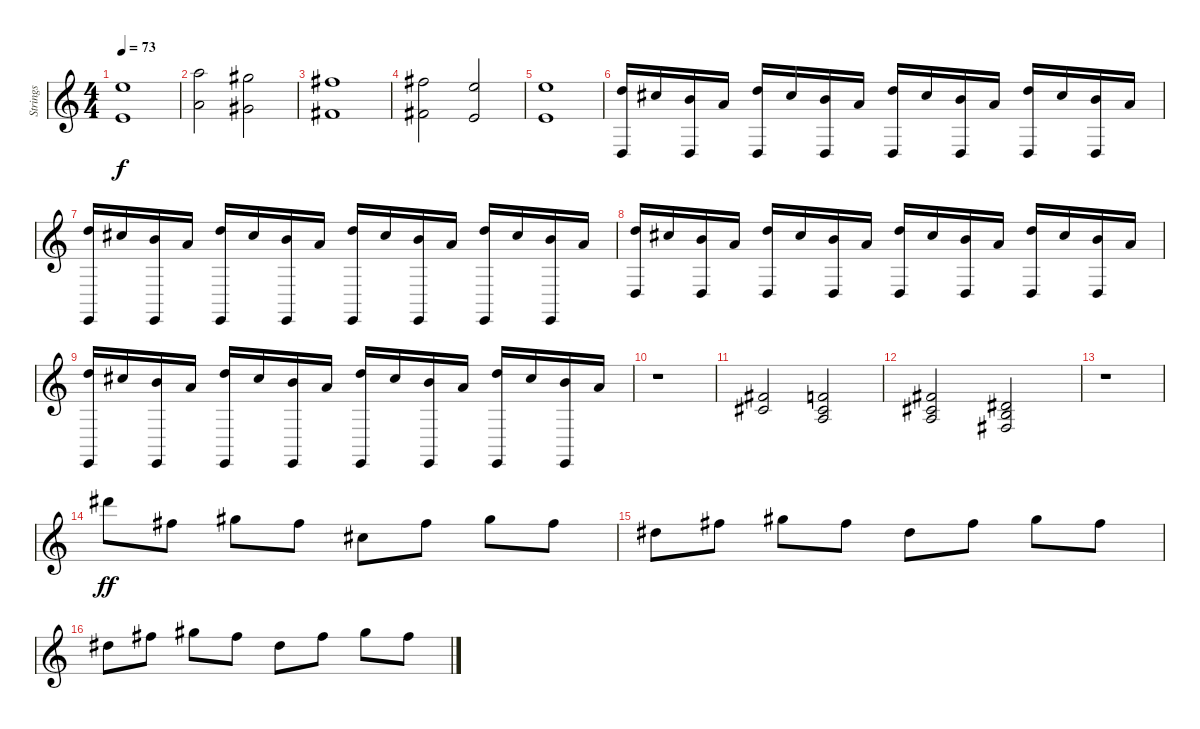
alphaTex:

\track ("Strings" "Strings") {instrument synthstrings1}
\staff {score}
\tuning (E4 B3 G3 D3 A2 E2) {hide}
\ts (4 4)
\tempo 73
\clef g2
\ks c
(12.1 14.4).1{dy f} |
(17.1 14.3).2 (16.1 18.4).2 |
(14.1 16.4).1 |
(14.1 16.4).2 (12.1 14.4).2 |
(12.1 14.4).1 |
(10.1 10.6).16 9.1.16 (7.1 0.4).16 5.1.16 (10.1 0.4).16 9.1.16 (7.1 0.4).16 5.1.16 (10.1 0.4).16 9.1.16 (7.1 0.4).16 5.1.16 (10.1 0.4).16 9.1.16 (7.1 0.4).16 5.1.16 |
(10.1 0.6).16 9.1.16 (7.1 0.6).16 5.1.16 (10.1 0.6).16 9.1.16 (7.1 0.6).16 5.1.16 (10.1 0.6).16 9.1.16 (7.1 0.6).16 5.1.16 (10.1 0.6).16 9.1.16 (7.1 0.6).16 5.1.16 |
(10.1 0.4).16 9.1.16 (7.1 0.4).16 5.1.16 (10.1 0.4).16 9.1.16 (7.1 0.4).16 5.1.16 (10.1 0.4).16 9.1.16 (7.1 0.4).16 5.1.16 (10.1 0.4).16 9.1.16 (7.1 0.4).16 5.1.16 |
(10.1 0.6).16 9.1.16 (7.1 0.6).16 5.1.16 (10.1 0.6).16 9.1.16 (7.1 0.6).16 5.1.16 (10.1 0.6).16 9.1.16 (7.1 0.6).16 5.1.16 (10.1 0.6).16 9.1.16 (7.1 0.6).16 5.1.16 |
r.1 |
(2.1 2.2).2 (1.1 2.2 2.3).2 |
(2.1 2.2 2.3).2 (4.2 4.3 4.4).2 |
r.1 |
23.1.8{dy ff balance 8 instrument stringensemble2} 23.3.8 21.2.8 23.3.8 23.4.8 23.3.8 21.2.8 23.3.8 |
20.3.8 19.2.8 21.2.8 19.2.8 20.3.8 19.2.8 21.2.8 19.2.8 |
20.3.8 19.2.8 21.2.8 19.2.8 20.3.8 19.2.8 21.2.8 19.2.8
